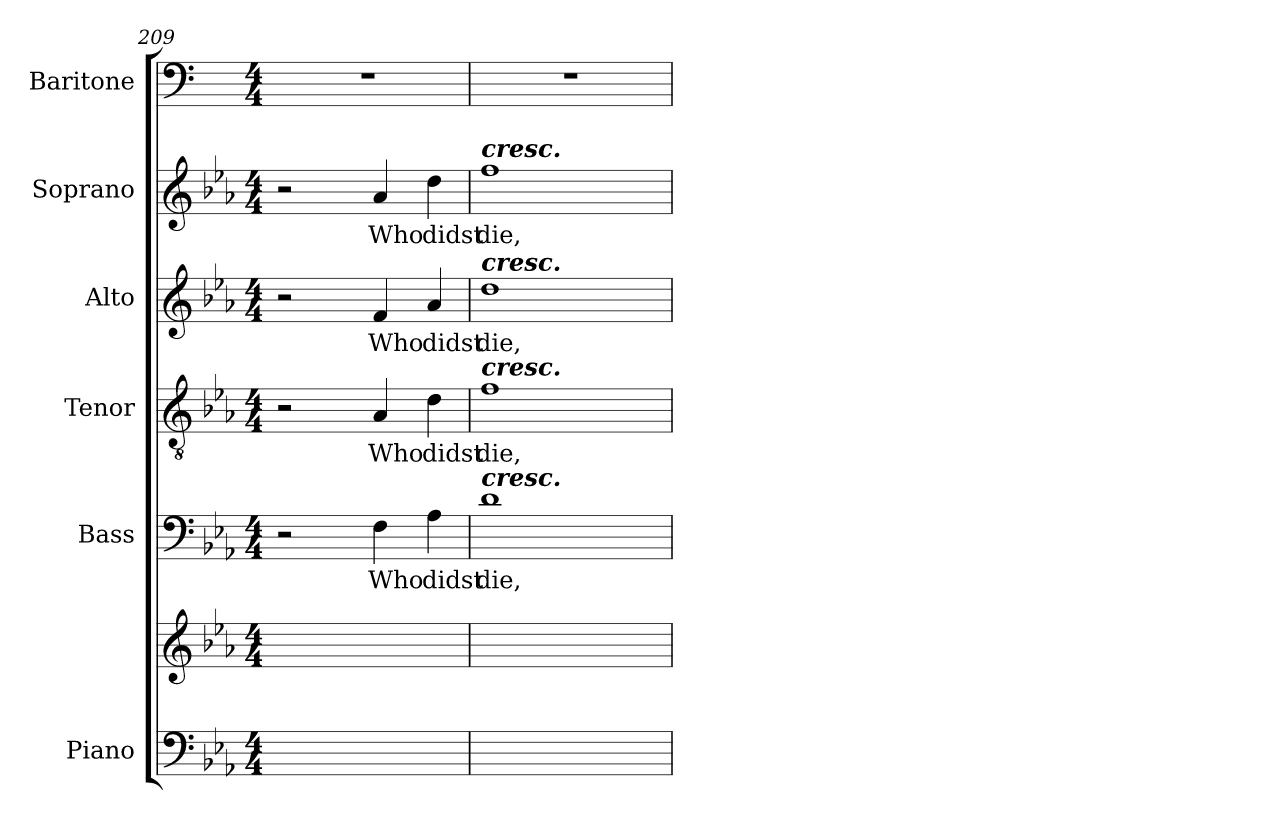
**kern	**kern	**kern	**text	**kern	**text	**kern	**text	**kern	**text	**kern
*part6	*part6	*part5	*part5	*part4	*part4	*part3	*part3	*part2	*part2	*part1
*staff7	*staff6	*staff5	*staff5	*staff4	*staff4	*staff3	*staff3	*staff2	*staff2	*staff1
*I"Piano	*	*I"Bass	*	*I"Tenor	*	*I"Alto	*	*I"Soprano	*	*I"Baritone
*	*	*I'B	*	*I'T	*	*I'A	*	*I'S	*	*
*clefF4	*clefG2	*clefF4	*	*clefGv2	*	*clefG2	*	*clefG2	*	*clefF4
*k[b-e-a-]	*k[b-e-a-]	*k[b-e-a-]	*	*k[b-e-a-]	*	*k[b-e-a-]	*	*k[b-e-a-]	*	*k[]
*M4/4	*M4/4	*M4/4	*	*M4/4	*	*M4/4	*	*M4/4	*	*M4/4
*MM85	*MM85	*MM85	*	*MM85	*	*MM85	*	*MM85	*	*MM85
=209	=209	=209	=209	=209	=209	=209	=209	=209	=209	=209
*	*^	*	*	*	*	*	*	*	*	*^
*	*	*	*	*	*	*	*	*	*	*	*	*^
4ryy	4ryy	1ryy	2r	.	2r	.	2r	.	2r	.	1r	2ryy	2.ryy
8ryy	8ryy	.	.	.	.	.	.	.	.	.	.	.	.
8ryy	8ryy	.	.	.	.	.	.	.	.	.	.	.	.
*	*	*	*	*	*	*	*	*	*	*	*MM84	*	*
!	!	!	!	!LO:LY:b	!	!LO:LY:b	!	!LO:LY:b	!	!LO:LY:b	!	!	!
8ryy	8ryy	.	4F\	Who	4A-/	Who	4f/	Who	4a-/	Who	.	2ryy	.
8ryy	8ryy	.	.	.	.	.	.	.	.	.	.	.	.
*	*	*	*	*	*	*	*	*	*	*	*MM84	*	*
!	!	!	!	!LO:LY:b	!	!LO:LY:b	!	!LO:LY:b	!	!LO:LY:b	!	!	!
4ryy	4ryy	.	4A-\	didst	4d\	didst	4a-/	didst	4dd\	didst	.	.	4ryy
*	*	*	*	*	*	*	*	*	*	*	*v	*v	*v
=210	=210	=210	=210	=210	=210	=210	=210	=210	=210	=210	=210
*	*	*	*	*	*	*	*	*	*	*	*MM83
*	*	*	*	*	*	*	*	*	*	*	*^
*	*	*	*	*	*	*	*	*	*	*	*	*^
!	!	!	!	!	!	!	!	!	!LO:TX:a:Bi:t=cresc.	!	!	!	!
!	!	!	!	!	!	!	!LO:TX:a:Bi:t=cresc.	!	!	!	!	!	!
!	!	!	!	!	!LO:TX:a:Bi:t=cresc.	!	!	!	!	!	!	!	!
!	!	!	!LO:TX:a:Bi:t=cresc.	!	!	!	!	!	!	!	!	!	!
!	!	!	!	!LO:LY:b	!	!LO:LY:b	!	!LO:LY:b	!	!LO:LY:b	!	!	!
*	*	*	*	*	*	*	*	*	*	*	*v	*v	*v
4ryy	4ryy	1ryy	1d	die,	1f	die,	1dd	die,	1ff	die,	1r
8ryy	8ryy	.	.	.	.	.	.	.	.	.	.
8ryy	8ryy	.	.	.	.	.	.	.	.	.	.
8ryy	8ryy	.	.	.	.	.	.	.	.	.	.
8ryy	8ryy	.	.	.	.	.	.	.	.	.	.
4ryy	4ryy	.	.	.	.	.	.	.	.	.	.
*	*v	*v	*	*	*	*	*	*	*	*	*
=	=	=	=	=	=	=	=	=	=	=
*-	*-	*-	*-	*-	*-	*-	*-	*-	*-	*-
